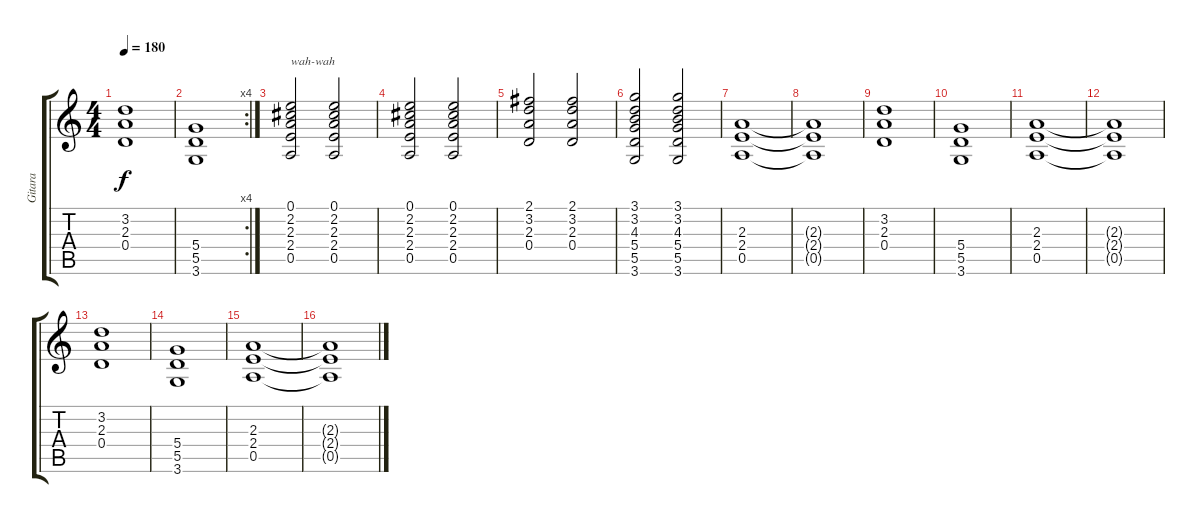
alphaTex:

\track ("Gitara" "Gitara") {instrument distortionguitar}
\staff {score tabs}
\tuning (E4 B3 G3 D3 A2 E2) {hide}
\ts (4 4)
\tempo 180
\clef g2
\ks c
(3.2 2.3 0.4).1{dy f} |
\rc 4
(5.4 5.5 3.6).1 |
(0.1 2.2 2.3 2.4 0.5).2{txt "wah-wah" instrument electricguitarclean} (0.1 2.2 2.3 2.4 0.5).2{instrument electricguitarclean} |
(0.1 2.2 2.3 2.4 0.5).2{instrument electricguitarclean} (0.1 2.2 2.3 2.4 0.5).2{instrument electricguitarclean} |
(2.1 3.2 2.3 0.4).2 (2.1 3.2 2.3 0.4).2 |
(3.1 3.2 4.3 5.4 5.5 3.6).2 (3.1 3.2 4.3 5.4 5.5 3.6).2 |
(2.3 2.4 0.5).1{instrument distortionguitar} |
(2.3{t} 2.4{t} 0.5{t}).1 |
(3.2 2.3 0.4).1 |
(5.4 5.5 3.6).1 |
(2.3 2.4 0.5).1 |
(2.3{t} 2.4{t} 0.5{t}).1 |
(3.2 2.3 0.4).1 |
(5.4 5.5 3.6).1 |
(2.3 2.4 0.5).1 |
(2.3{t} 2.4{t} 0.5{t}).1
